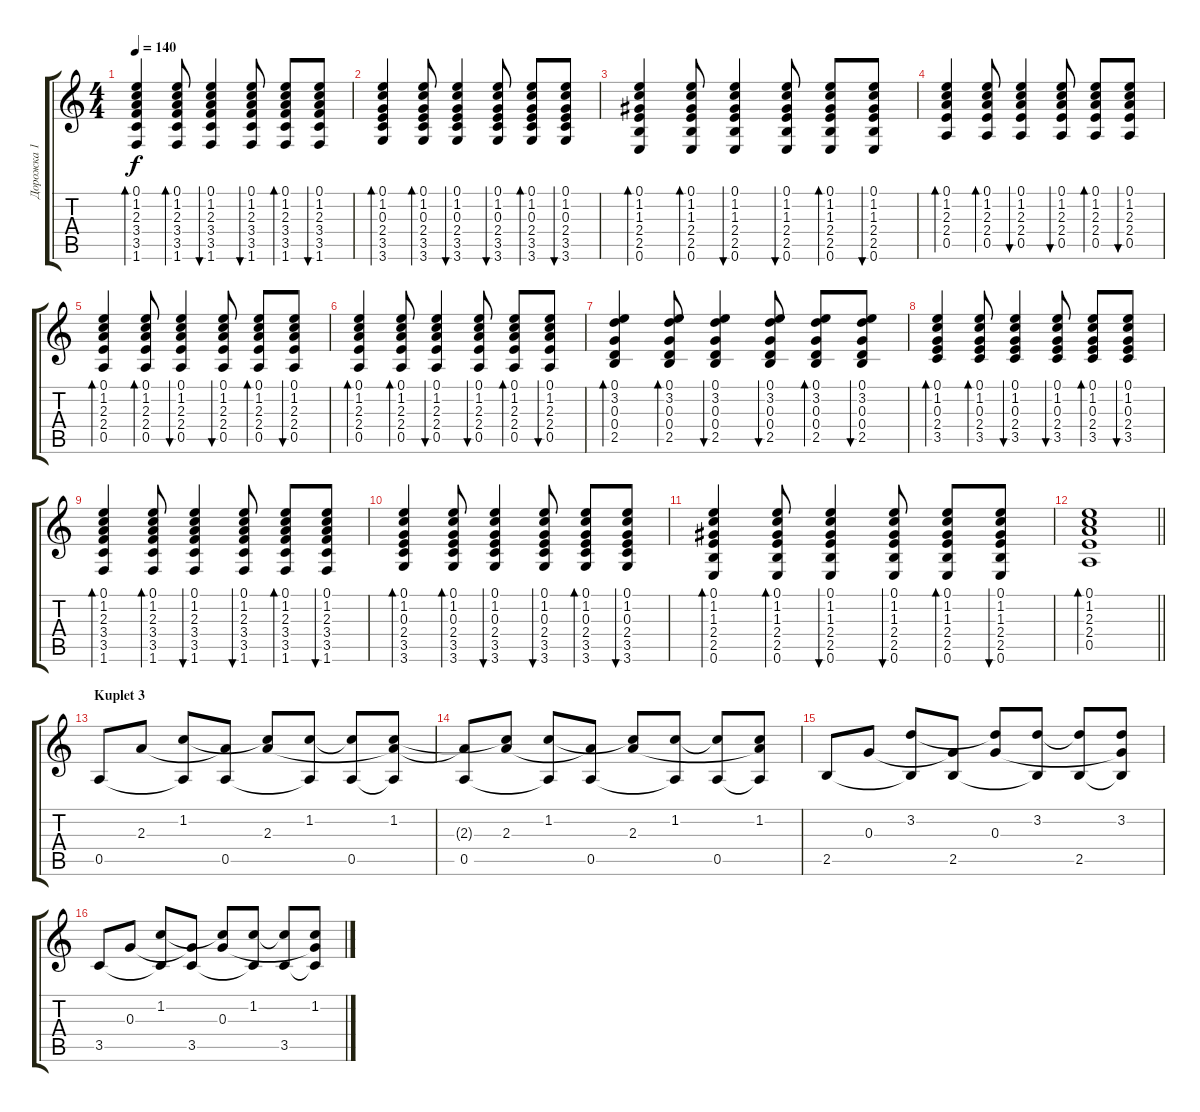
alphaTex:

\track ("Дорожка 1" "Дорожка 1") {instrument acousticguitarsteel}
\staff {score tabs}
\tuning (E4 B3 G3 D3 A2 E2) {hide}
\ts (4 4)
\tempo 140
\clef g2
\ks c
(0.1 1.2 2.3 3.4 3.5 1.6).4{bd 60 dy f} (0.1 1.2 2.3 3.4 3.5 1.6).8{bd 60} (0.1 1.2 2.3 3.4 3.5 1.6).4{bu 60} (0.1 1.2 2.3 3.4 3.5 1.6).8{bu 60} (0.1 1.2 2.3 3.4 3.5 1.6).8{bd 60} (0.1 1.2 2.3 3.4 3.5 1.6).8{bu 60} |
(0.1 1.2 0.3 2.4 3.5 3.6).4{bd 60} (0.1 1.2 0.3 2.4 3.5 3.6).8{bd 60} (0.1 1.2 0.3 2.4 3.5 3.6).4{bu 60} (0.1 1.2 0.3 2.4 3.5 3.6).8{bu 60} (0.1 1.2 0.3 2.4 3.5 3.6).8{bd 60} (0.1 1.2 0.3 2.4 3.5 3.6).8{bu 60} |
(0.1 1.2 1.3 2.4 2.5 0.6).4{bd 60} (0.1 1.2 1.3 2.4 2.5 0.6).8{bd 60} (0.1 1.2 1.3 2.4 2.5 0.6).4{bu 60} (0.1 1.2 1.3 2.4 2.5 0.6).8{bu 60} (0.1 1.2 1.3 2.4 2.5 0.6).8{bd 60} (0.1 1.2 1.3 2.4 2.5 0.6).8{bu 60} |
(0.1 1.2 2.3 2.4 0.5).4{bd 60} (0.1 1.2 2.3 2.4 0.5).8{bd 60} (0.1 1.2 2.3 2.4 0.5).4{bu 60} (0.1 1.2 2.3 2.4 0.5).8{bu 60} (0.1 1.2 2.3 2.4 0.5).8{bd 60} (0.1 1.2 2.3 2.4 0.5).8{bu 60} |
(0.1 1.2 2.3 2.4 0.5).4{bd 60} (0.1 1.2 2.3 2.4 0.5).8{bd 60} (0.1 1.2 2.3 2.4 0.5).4{bu 60} (0.1 1.2 2.3 2.4 0.5).8{bu 60} (0.1 1.2 2.3 2.4 0.5).8{bd 60} (0.1 1.2 2.3 2.4 0.5).8{bu 60} |
(0.1 1.2 2.3 2.4 0.5).4{bd 60} (0.1 1.2 2.3 2.4 0.5).8{bd 60} (0.1 1.2 2.3 2.4 0.5).4{bu 60} (0.1 1.2 2.3 2.4 0.5).8{bu 60} (0.1 1.2 2.3 2.4 0.5).8{bd 60} (0.1 1.2 2.3 2.4 0.5).8{bu 60} |
(0.1 3.2 0.3 0.4 2.5).4{bd 60} (0.1 3.2 0.3 0.4 2.5).8{bd 60} (0.1 3.2 0.3 0.4 2.5).4{bu 60} (0.1 3.2 0.3 0.4 2.5).8{bu 60} (0.1 3.2 0.3 0.4 2.5).8{bd 60} (0.1 3.2 0.3 0.4 2.5).8{bu 60} |
(0.1 1.2 0.3 2.4 3.5).4{bd 60} (0.1 1.2 0.3 2.4 3.5).8{bd 60} (0.1 1.2 0.3 2.4 3.5).4{bu 60} (0.1 1.2 0.3 2.4 3.5).8{bu 60} (0.1 1.2 0.3 2.4 3.5).8{bd 60} (0.1 1.2 0.3 2.4 3.5).8{bu 60} |
(0.1 1.2 2.3 3.4 3.5 1.6).4{bd 60} (0.1 1.2 2.3 3.4 3.5 1.6).8{bd 60} (0.1 1.2 2.3 3.4 3.5 1.6).4{bu 60} (0.1 1.2 2.3 3.4 3.5 1.6).8{bu 60} (0.1 1.2 2.3 3.4 3.5 1.6).8{bd 60} (0.1 1.2 2.3 3.4 3.5 1.6).8{bu 60} |
(0.1 1.2 0.3 2.4 3.5 3.6).4{bd 60} (0.1 1.2 0.3 2.4 3.5 3.6).8{bd 60} (0.1 1.2 0.3 2.4 3.5 3.6).4{bu 60} (0.1 1.2 0.3 2.4 3.5 3.6).8{bu 60} (0.1 1.2 0.3 2.4 3.5 3.6).8{bd 60} (0.1 1.2 0.3 2.4 3.5 3.6).8{bu 60} |
(0.1 1.2 1.3 2.4 2.5 0.6).4{bd 60} (0.1 1.2 1.3 2.4 2.5 0.6).8{bd 60} (0.1 1.2 1.3 2.4 2.5 0.6).4{bu 60} (0.1 1.2 1.3 2.4 2.5 0.6).8{bu 60} (0.1 1.2 1.3 2.4 2.5 0.6).8{bd 60} (0.1 1.2 1.3 2.4 2.5 0.6).8{bu 60} |
\barLineRight lightlight
(0.1 1.2 2.3 2.4 0.5).1{bd 60} |
\section ("" "Kuplet 3")
0.5.8 2.3.8 (1.2 0.5{t}).8 (2.3{t} 0.5).8 (1.2{t} 2.3).8 (1.2 0.5{t}).8 (1.2{t} 0.5).8 (1.2 2.3{t} 0.5{t}).8 |
(2.3{t} 0.5).8 (1.2{t} 2.3).8 (1.2 0.5{t}).8 (2.3{t} 0.5).8 (1.2{t} 2.3).8 (1.2 0.5{t}).8 (1.2{t} 0.5).8 (1.2 2.3{t} 0.5{t}).8 |
2.5.8 0.3.8 (3.2 2.5{t}).8 (0.3{t} 2.5).8 (3.2{t} 0.3).8 (3.2 2.5{t}).8 (3.2{t} 2.5).8 (3.2 0.3{t} 2.5{t}).8 |
3.5.8 0.3.8 (1.2 3.5{t}).8 (0.3{t} 3.5).8 (1.2{t} 0.3).8 (1.2 3.5{t}).8 (1.2{t} 3.5).8 (1.2 0.3{t} 3.5{t}).8
